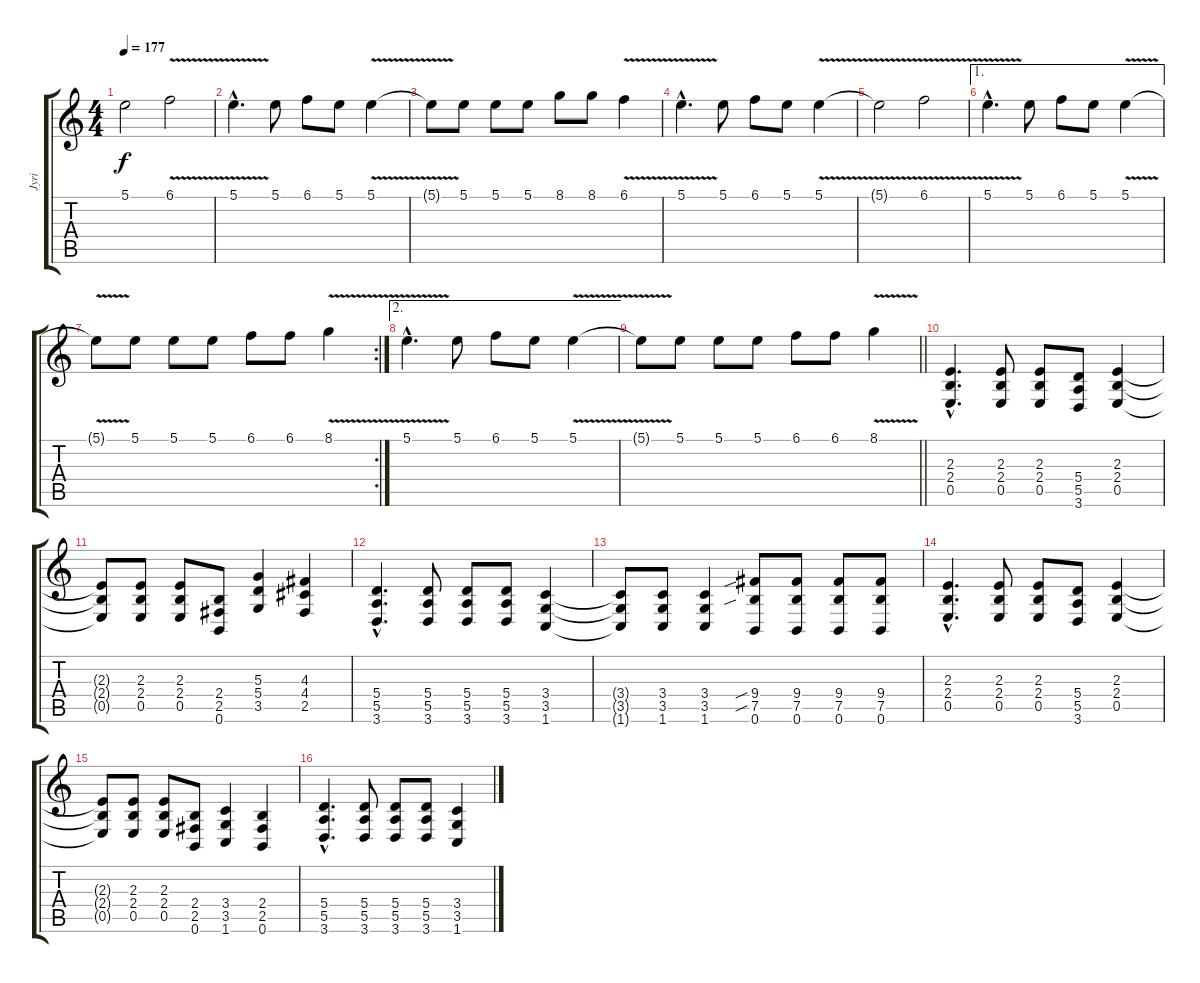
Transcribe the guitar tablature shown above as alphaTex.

\track ("Jyri" "Jyri") {instrument distortionguitar}
\staff {score tabs}
\tuning (B3 Gb3 D3 A2 E2 B1) {hide}
\ts (4 4)
\tempo 177
\clef g2
\ks c
5.1{t}.2{dy f} 6.1{v}.2 |
5.1{v hac}.4{d} 5.1.8 6.1.8 5.1.8 5.1{v}.4 |
5.1{t}.8 5.1.8 5.1.8 5.1.8 8.1.8 8.1.8 6.1{v}.4 |
5.1{v hac}.4{d} 5.1.8 6.1.8 5.1.8 5.1{v}.4 |
5.1{t}.2 6.1{v}.2 |
\ae 1
5.1{v hac}.4{d} 5.1.8 6.1.8 5.1.8 5.1{v}.4 |
\rc 2
5.1{t}.8 5.1.8 5.1.8 5.1.8 6.1.8 6.1.8 8.1{v}.4 |
\ae 2
5.1{v hac}.4{d} 5.1.8 6.1.8 5.1.8 5.1{v}.4 |
\barLineRight lightlight
5.1{t}.8 5.1.8 5.1.8 5.1.8 6.1.8 6.1.8 8.1{v}.4 |
(2.3{hac} 2.4{hac} 0.5{hac}).4{d} (2.3 2.4 0.5).8 (2.3 2.4 0.5).8 (5.4 5.5 3.6).8 (2.3 2.4 0.5).4 |
(2.3{t} 2.4{t} 0.5{t}).8 (2.3 2.4 0.5).8 (2.3 2.4 0.5).8 (2.4 2.5 0.6).8 (5.3 5.4 3.5).4 (4.3 4.4 2.5).4 |
(5.4{hac} 5.5{hac} 3.6{hac}).4{d} (5.4 5.5 3.6).8 (5.4 5.5 3.6).8 (5.4 5.5 3.6).8 (3.4 3.5 1.6).4 |
(3.4{t} 3.5{t} 1.6{t}).8 (3.4 3.5 1.6).8 (3.4 3.5 1.6).4 (9.4{sib} 7.5{sib} 0.6).8 (9.4 7.5 0.6).8 (9.4 7.5 0.6).8 (9.4 7.5 0.6).8 |
(2.3{hac} 2.4{hac} 0.5{hac}).4{d} (2.3 2.4 0.5).8 (2.3 2.4 0.5).8 (5.4 5.5 3.6).8 (2.3 2.4 0.5).4 |
(2.3{t} 2.4{t} 0.5{t}).8 (2.3 2.4 0.5).8 (2.3 2.4 0.5).8 (2.4 2.5 0.6).8 (3.4 3.5 1.6).4 (2.4 2.5 0.6).4 |
(5.4{hac} 5.5{hac} 3.6{hac}).4{d} (5.4 5.5 3.6).8 (5.4 5.5 3.6).8 (5.4 5.5 3.6).8 (3.4 3.5 1.6).4
